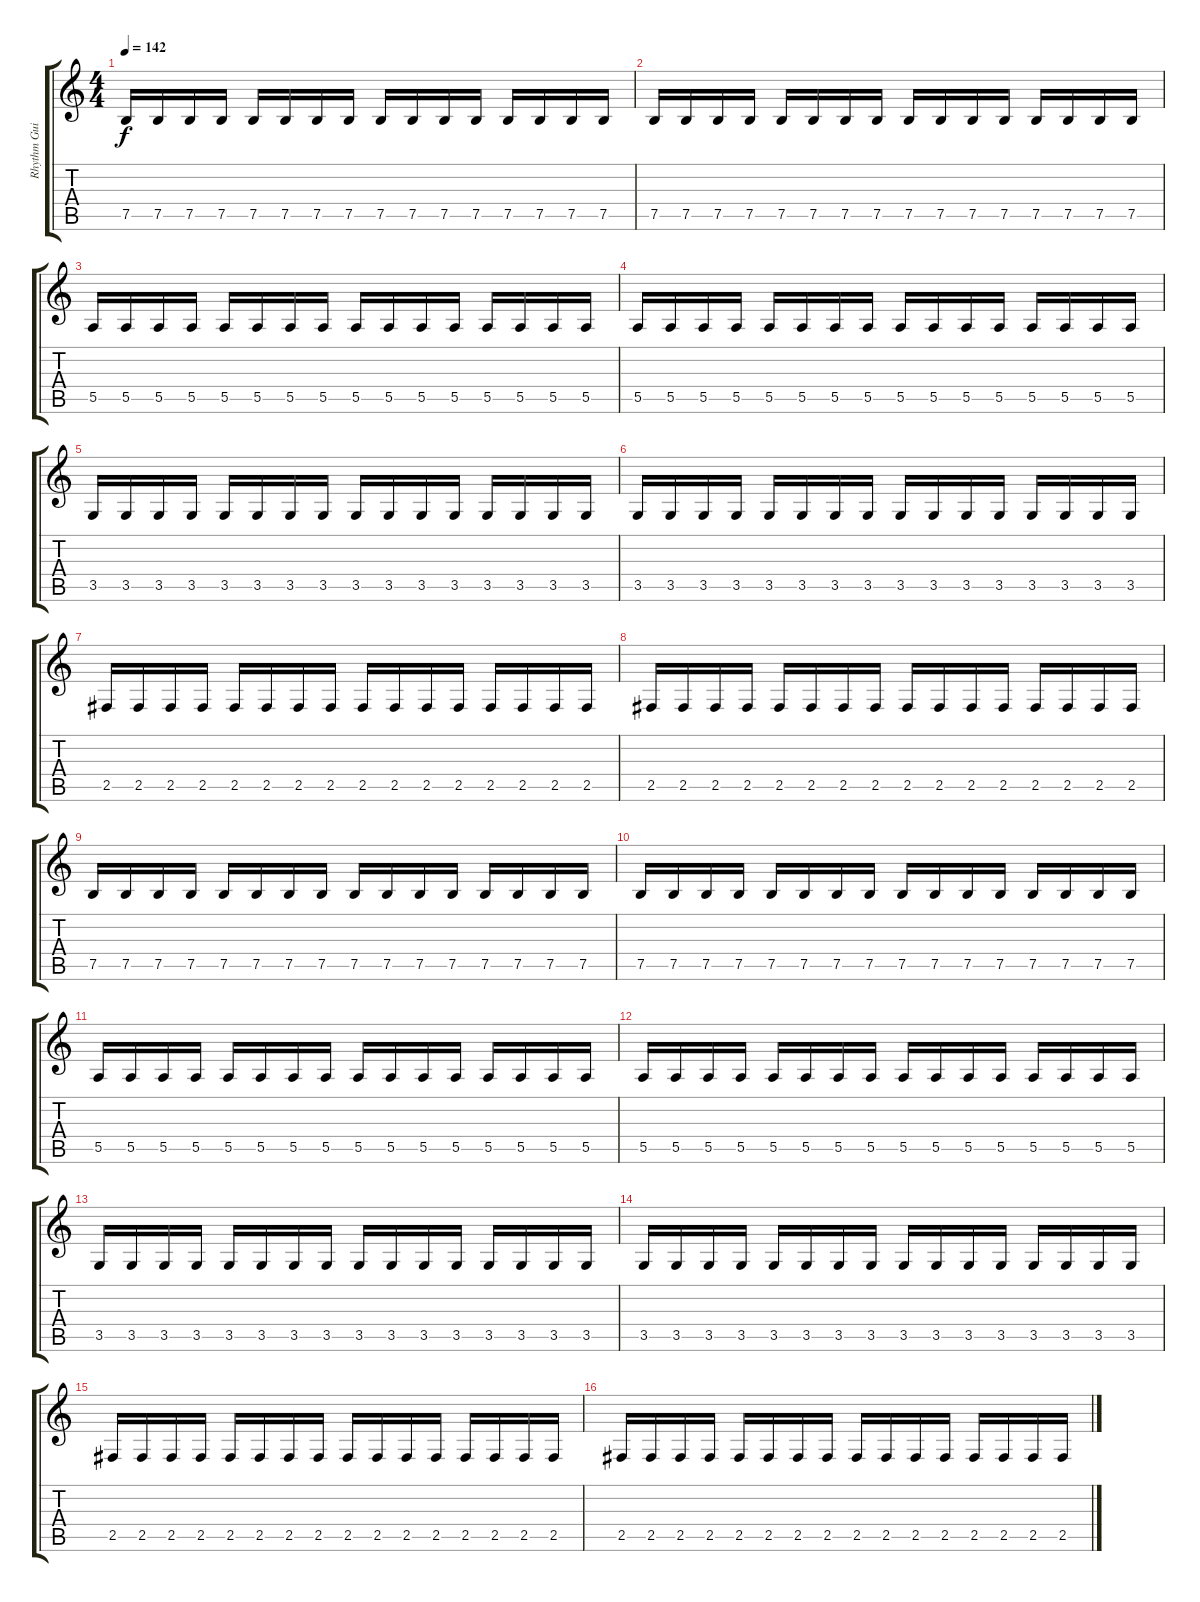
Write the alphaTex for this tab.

\track ("Rhythm Guitar Right" "Rhythm Gui") {instrument overdrivenguitar}
\staff {score tabs}
\tuning (B3 Gb3 D3 A2 E2 B1) {hide}
\ts (4 4)
\tempo 142
\clef g2
\ks c
7.5.16{dy f} 7.5.16 7.5.16 7.5.16 7.5.16 7.5.16 7.5.16 7.5.16 7.5.16 7.5.16 7.5.16 7.5.16 7.5.16 7.5.16 7.5.16 7.5.16 |
7.5.16 7.5.16 7.5.16 7.5.16 7.5.16 7.5.16 7.5.16 7.5.16 7.5.16 7.5.16 7.5.16 7.5.16 7.5.16 7.5.16 7.5.16 7.5.16 |
5.5.16 5.5.16 5.5.16 5.5.16 5.5.16 5.5.16 5.5.16 5.5.16 5.5.16 5.5.16 5.5.16 5.5.16 5.5.16 5.5.16 5.5.16 5.5.16 |
5.5.16 5.5.16 5.5.16 5.5.16 5.5.16 5.5.16 5.5.16 5.5.16 5.5.16 5.5.16 5.5.16 5.5.16 5.5.16 5.5.16 5.5.16 5.5.16 |
3.5.16 3.5.16 3.5.16 3.5.16 3.5.16 3.5.16 3.5.16 3.5.16 3.5.16 3.5.16 3.5.16 3.5.16 3.5.16 3.5.16 3.5.16 3.5.16 |
3.5.16 3.5.16 3.5.16 3.5.16 3.5.16 3.5.16 3.5.16 3.5.16 3.5.16 3.5.16 3.5.16 3.5.16 3.5.16 3.5.16 3.5.16 3.5.16 |
2.5.16 2.5.16 2.5.16 2.5.16 2.5.16 2.5.16 2.5.16 2.5.16 2.5.16 2.5.16 2.5.16 2.5.16 2.5.16 2.5.16 2.5.16 2.5.16 |
2.5.16 2.5.16 2.5.16 2.5.16 2.5.16 2.5.16 2.5.16 2.5.16 2.5.16 2.5.16 2.5.16 2.5.16 2.5.16 2.5.16 2.5.16 2.5.16 |
7.5.16 7.5.16 7.5.16 7.5.16 7.5.16 7.5.16 7.5.16 7.5.16 7.5.16 7.5.16 7.5.16 7.5.16 7.5.16 7.5.16 7.5.16 7.5.16 |
7.5.16 7.5.16 7.5.16 7.5.16 7.5.16 7.5.16 7.5.16 7.5.16 7.5.16 7.5.16 7.5.16 7.5.16 7.5.16 7.5.16 7.5.16 7.5.16 |
5.5.16 5.5.16 5.5.16 5.5.16 5.5.16 5.5.16 5.5.16 5.5.16 5.5.16 5.5.16 5.5.16 5.5.16 5.5.16 5.5.16 5.5.16 5.5.16 |
5.5.16 5.5.16 5.5.16 5.5.16 5.5.16 5.5.16 5.5.16 5.5.16 5.5.16 5.5.16 5.5.16 5.5.16 5.5.16 5.5.16 5.5.16 5.5.16 |
3.5.16 3.5.16 3.5.16 3.5.16 3.5.16 3.5.16 3.5.16 3.5.16 3.5.16 3.5.16 3.5.16 3.5.16 3.5.16 3.5.16 3.5.16 3.5.16 |
3.5.16 3.5.16 3.5.16 3.5.16 3.5.16 3.5.16 3.5.16 3.5.16 3.5.16 3.5.16 3.5.16 3.5.16 3.5.16 3.5.16 3.5.16 3.5.16 |
2.5.16 2.5.16 2.5.16 2.5.16 2.5.16 2.5.16 2.5.16 2.5.16 2.5.16 2.5.16 2.5.16 2.5.16 2.5.16 2.5.16 2.5.16 2.5.16 |
2.5.16 2.5.16 2.5.16 2.5.16 2.5.16 2.5.16 2.5.16 2.5.16 2.5.16 2.5.16 2.5.16 2.5.16 2.5.16 2.5.16 2.5.16 2.5.16
